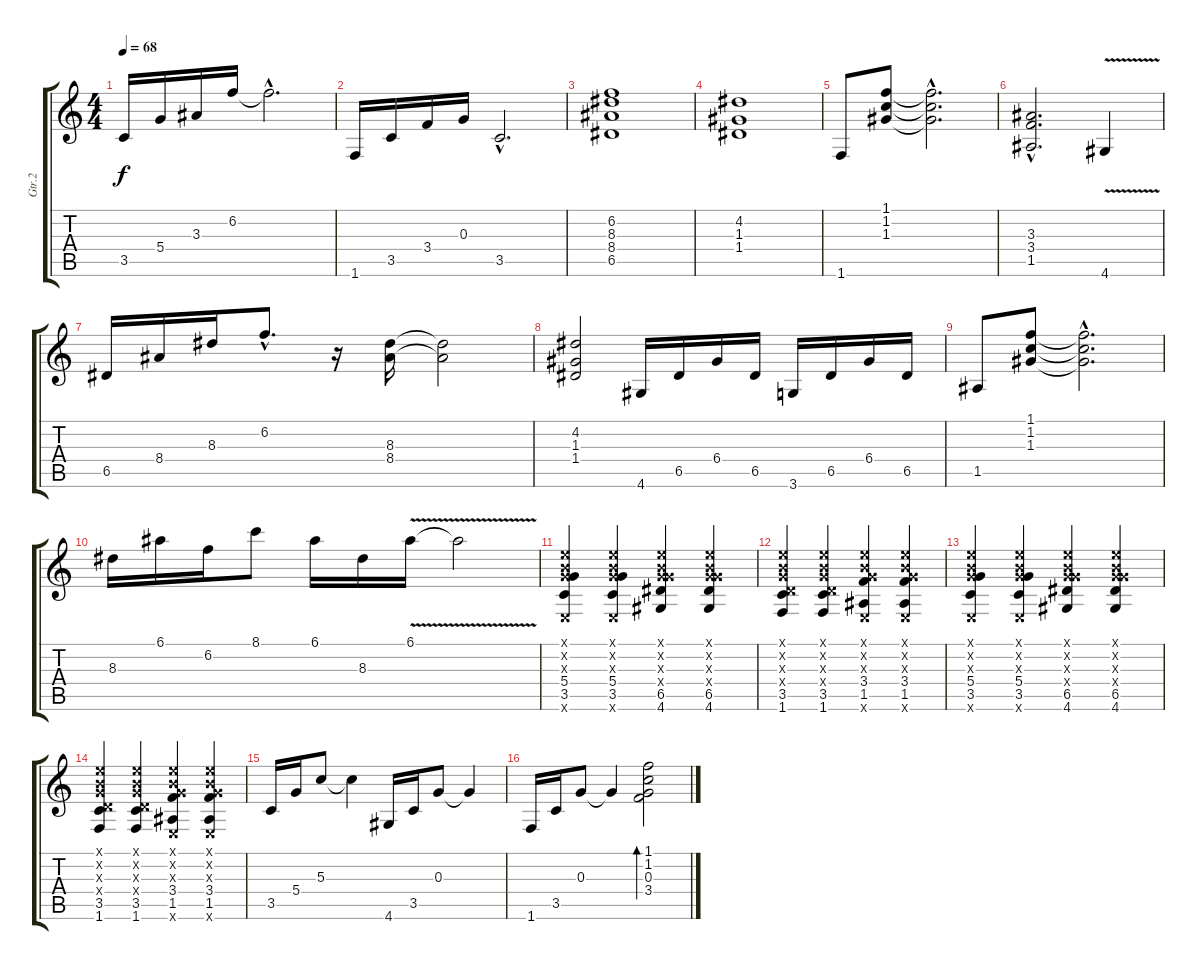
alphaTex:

\track ("Gtr.2" "Gtr.2") {instrument overdrivenguitar}
\staff {score tabs}
\tuning (E4 B3 G3 D3 A2 E2) {hide}
\ts (4 4)
\tempo 68
\clef g2
\ks c
3.5.16{dy f} 5.4.16 3.3.16 6.2.16 6.2{hac t}.2{d} |
1.6.16 3.5.16 3.4.16 0.3.16 3.5{hac}.2{d} |
(6.2 8.3 8.4 6.5).1{instrument overdrivenguitar} |
(4.2 1.3 1.4).1 |
1.6.8 (1.1 1.2 1.3).8 (1.1{hac t} 1.2{hac t} 1.3{hac t}).2{d} |
(3.3{hac} 3.4{hac} 1.5{hac}).2{d} 4.6{v}.4 |
6.5.16 8.4.16 8.3.16 6.2{hac}.8{d} r.16 (8.3 8.4).16 (8.3{t} 8.4{t}).2 |
(4.2 1.3 1.4).2 4.6.16 6.5.16 6.4.16 6.5.16 3.6.16 6.5.16 6.4.16 6.5.16 |
1.5.8 (1.1 1.2 1.3).8 (1.1{hac t} 1.2{hac t} 1.3{hac t}).2{d} |
8.3.16 6.1.16 6.2.16 8.1.8 6.1.16 8.3.16 6.1{v}.16 6.1{t}.2 |
(0.1{x} 0.2{x} 0.3{x} 5.4 3.5 0.6{x}).4 (0.1{x} 0.2{x} 0.3{x} 5.4 3.5 0.6{x}).4 (0.1{x} 0.2{x} 0.3{x} 5.4{x} 6.5 4.6).4 (0.1{x} 0.2{x} 0.3{x} 5.4{x} 6.5 4.6).4 |
(0.1{x} 0.2{x} 0.3{x} 0.4{x} 3.5 1.6).4 (0.1{x} 0.2{x} 0.3{x} 0.4{x} 3.5 1.6).4 (0.1{x} 0.2{x} 0.3{x} 3.4 1.5 0.6{x}).4 (0.1{x} 0.2{x} 0.3{x} 3.4 1.5 0.6{x}).4 |
(0.1{x} 0.2{x} 0.3{x} 5.4 3.5 0.6{x}).4 (0.1{x} 0.2{x} 0.3{x} 5.4 3.5 0.6{x}).4 (0.1{x} 0.2{x} 0.3{x} 5.4{x} 6.5 4.6).4 (0.1{x} 0.2{x} 0.3{x} 5.4{x} 6.5 4.6).4 |
(0.1{x} 0.2{x} 0.3{x} 0.4{x} 3.5 1.6).4 (0.1{x} 0.2{x} 0.3{x} 0.4{x} 3.5 1.6).4 (0.1{x} 0.2{x} 0.3{x} 3.4 1.5 0.6{x}).4 (0.1{x} 0.2{x} 0.3{x} 3.4 1.5 0.6{x}).4 |
3.5.16{instrument electricguitarclean} 5.4.16 5.3.8 5.3{t}.4 4.6.16 3.5.16 0.3.8 0.3{t}.4 |
1.6.16 3.5.16 0.3.8 0.3{t}.4 (1.1 1.2 0.3 3.4).2{bd 60}
